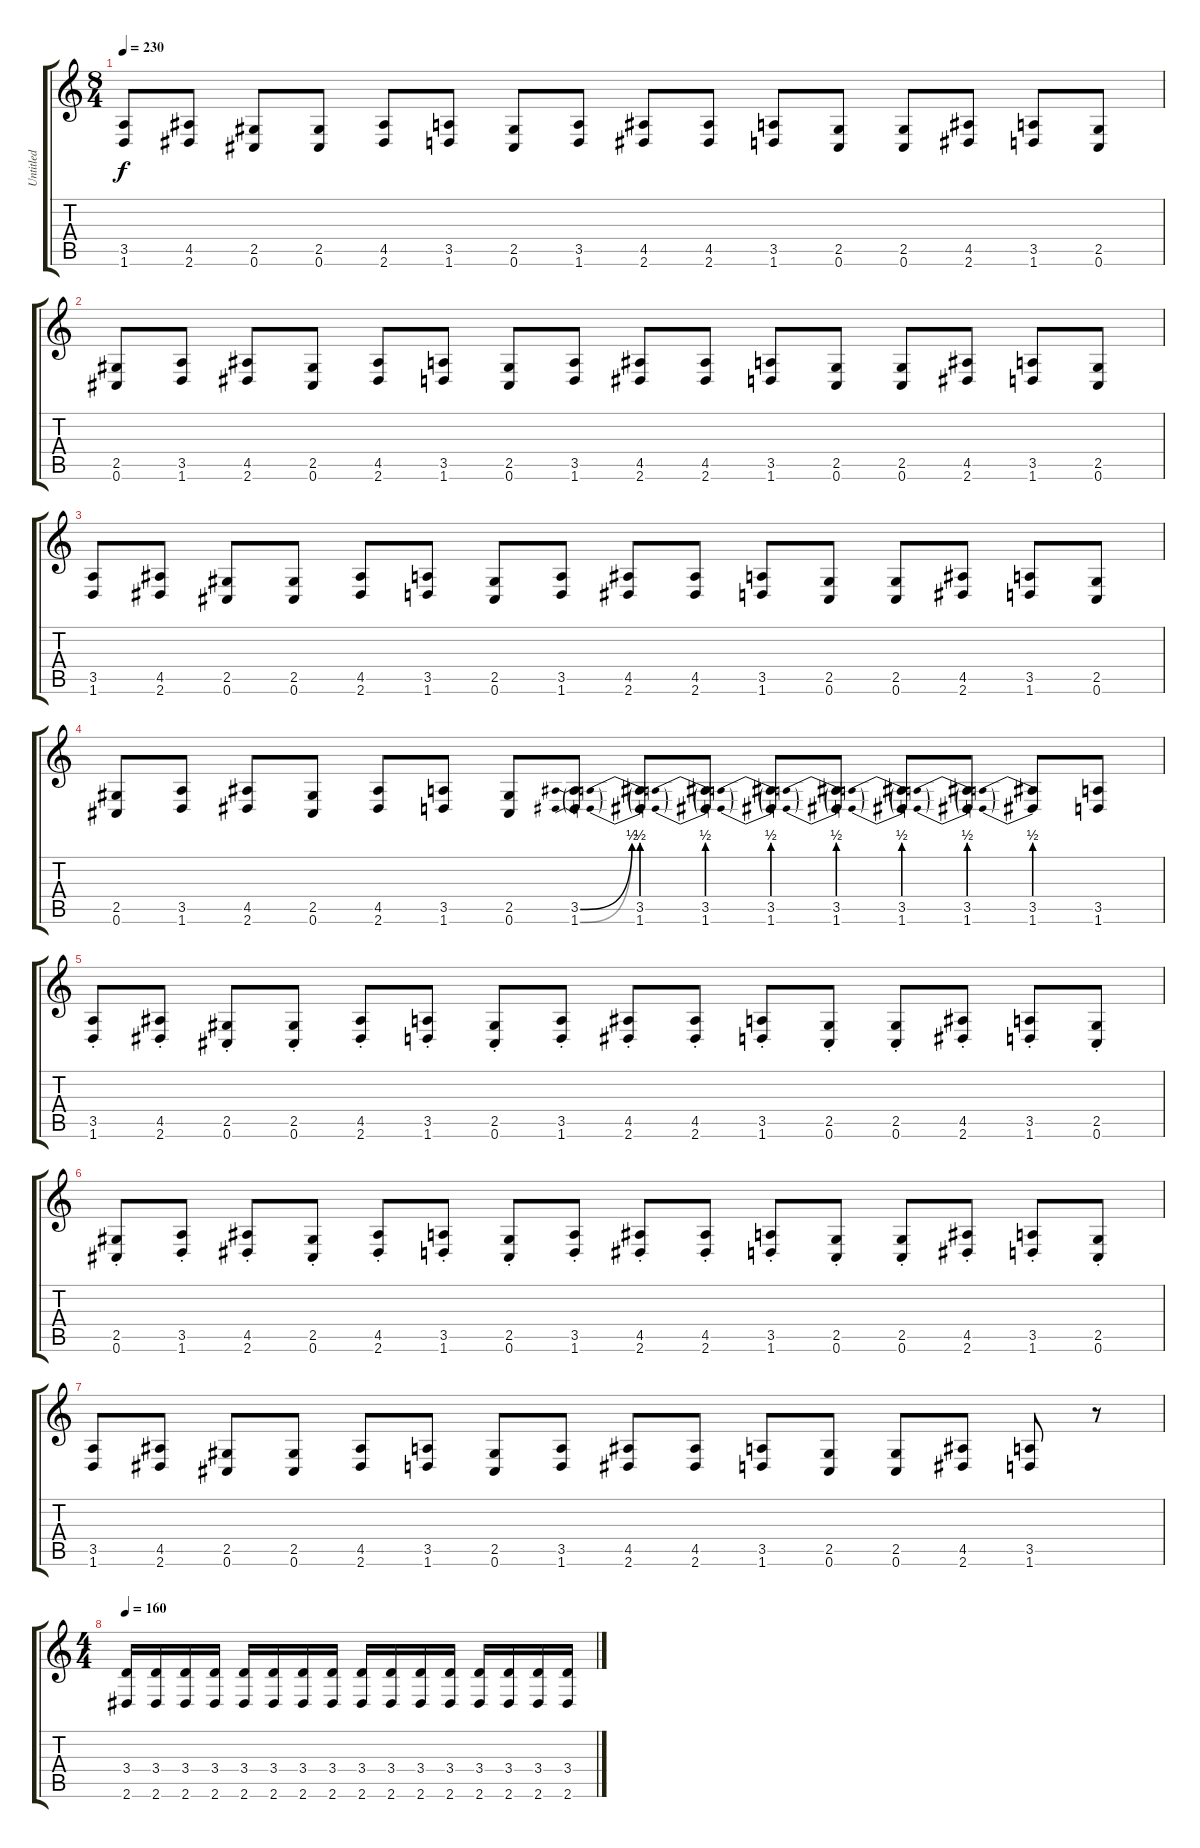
\track ("Untitled" "Untitled") {instrument distortionguitar}
\staff {score tabs}
\tuning (Db4 Ab3 E3 B2 Gb2 Db2) {hide}
\ts (8 4)
\tempo 230
\clef g2
\ks c
(3.5 1.6).8{dy f} (4.5 2.6).8 (2.5 0.6).8 (2.5 0.6).8 (4.5 2.6).8 (3.5 1.6).8 (2.5 0.6).8 (3.5 1.6).8 (4.5 2.6).8 (4.5 2.6).8 (3.5 1.6).8 (2.5 0.6).8 (2.5 0.6).8 (4.5 2.6).8 (3.5 1.6).8 (2.5 0.6).8 |
(2.5 0.6).8 (3.5 1.6).8 (4.5 2.6).8 (2.5 0.6).8 (4.5 2.6).8 (3.5 1.6).8 (2.5 0.6).8 (3.5 1.6).8 (4.5 2.6).8 (4.5 2.6).8 (3.5 1.6).8 (2.5 0.6).8 (2.5 0.6).8 (4.5 2.6).8 (3.5 1.6).8 (2.5 0.6).8 |
(3.5 1.6).8 (4.5 2.6).8 (2.5 0.6).8 (2.5 0.6).8 (4.5 2.6).8 (3.5 1.6).8 (2.5 0.6).8 (3.5 1.6).8 (4.5 2.6).8 (4.5 2.6).8 (3.5 1.6).8 (2.5 0.6).8 (2.5 0.6).8 (4.5 2.6).8 (3.5 1.6).8 (2.5 0.6).8 |
(2.5 0.6).8 (3.5 1.6).8 (4.5 2.6).8 (2.5 0.6).8 (4.5 2.6).8 (3.5 1.6).8 (2.5 0.6).8 (3.5{be (bend 0 0 60 2)} 1.6{be (bend 0 0 60 2)}).8 (3.5{be (prebend 0 2 60 2)} 1.6{be (prebend 0 2 60 2)}).8 (3.5{be (prebend 0 2 60 2)} 1.6{be (prebend 0 2 60 2)}).8 (3.5{be (prebend 0 2 60 2)} 1.6{be (prebend 0 2 60 2)}).8 (3.5{be (prebend 0 2 60 2)} 1.6{be (prebend 0 2 60 2)}).8 (3.5{be (prebend 0 2 60 2)} 1.6{be (prebend 0 2 60 2)}).8 (3.5{be (prebend 0 2 60 2)} 1.6{be (prebend 0 2 60 2)}).8 (3.5{be (prebend 0 2 60 2)} 1.6{be (prebend 0 2 60 2)}).8 (3.5 1.6).8 |
(3.5{st} 1.6{st}).8 (4.5{st} 2.6{st}).8 (2.5{st} 0.6{st}).8 (2.5{st} 0.6{st}).8 (4.5{st} 2.6{st}).8 (3.5{st} 1.6{st}).8 (2.5{st} 0.6{st}).8 (3.5{st} 1.6{st}).8 (4.5{st} 2.6{st}).8 (4.5{st} 2.6{st}).8 (3.5{st} 1.6{st}).8 (2.5{st} 0.6{st}).8 (2.5{st} 0.6{st}).8 (4.5{st} 2.6{st}).8 (3.5{st} 1.6{st}).8 (2.5{st} 0.6{st}).8 |
(2.5{st} 0.6{st}).8 (3.5{st} 1.6{st}).8 (4.5{st} 2.6{st}).8 (2.5{st} 0.6{st}).8 (4.5{st} 2.6{st}).8 (3.5{st} 1.6{st}).8 (2.5{st} 0.6{st}).8 (3.5{st} 1.6{st}).8 (4.5{st} 2.6{st}).8 (4.5{st} 2.6{st}).8 (3.5{st} 1.6{st}).8 (2.5{st} 0.6{st}).8 (2.5{st} 0.6{st}).8 (4.5{st} 2.6{st}).8 (3.5{st} 1.6{st}).8 (2.5{st} 0.6{st}).8 |
(3.5 1.6).8 (4.5 2.6).8 (2.5 0.6).8 (2.5 0.6).8 (4.5 2.6).8 (3.5 1.6).8 (2.5 0.6).8 (3.5 1.6).8 (4.5 2.6).8 (4.5 2.6).8 (3.5 1.6).8 (2.5 0.6).8 (2.5 0.6).8 (4.5 2.6).8 (3.5 1.6).8 r.8 |
\ts (4 4)
\tempo 160
(3.4 2.6).16 (3.4 2.6).16 (3.4 2.6).16 (3.4 2.6).16 (3.4 2.6).16 (3.4 2.6).16 (3.4 2.6).16 (3.4 2.6).16 (3.4 2.6).16 (3.4 2.6).16 (3.4 2.6).16 (3.4 2.6).16 (3.4 2.6).16 (3.4 2.6).16 (3.4 2.6).16 (3.4 2.6).16
